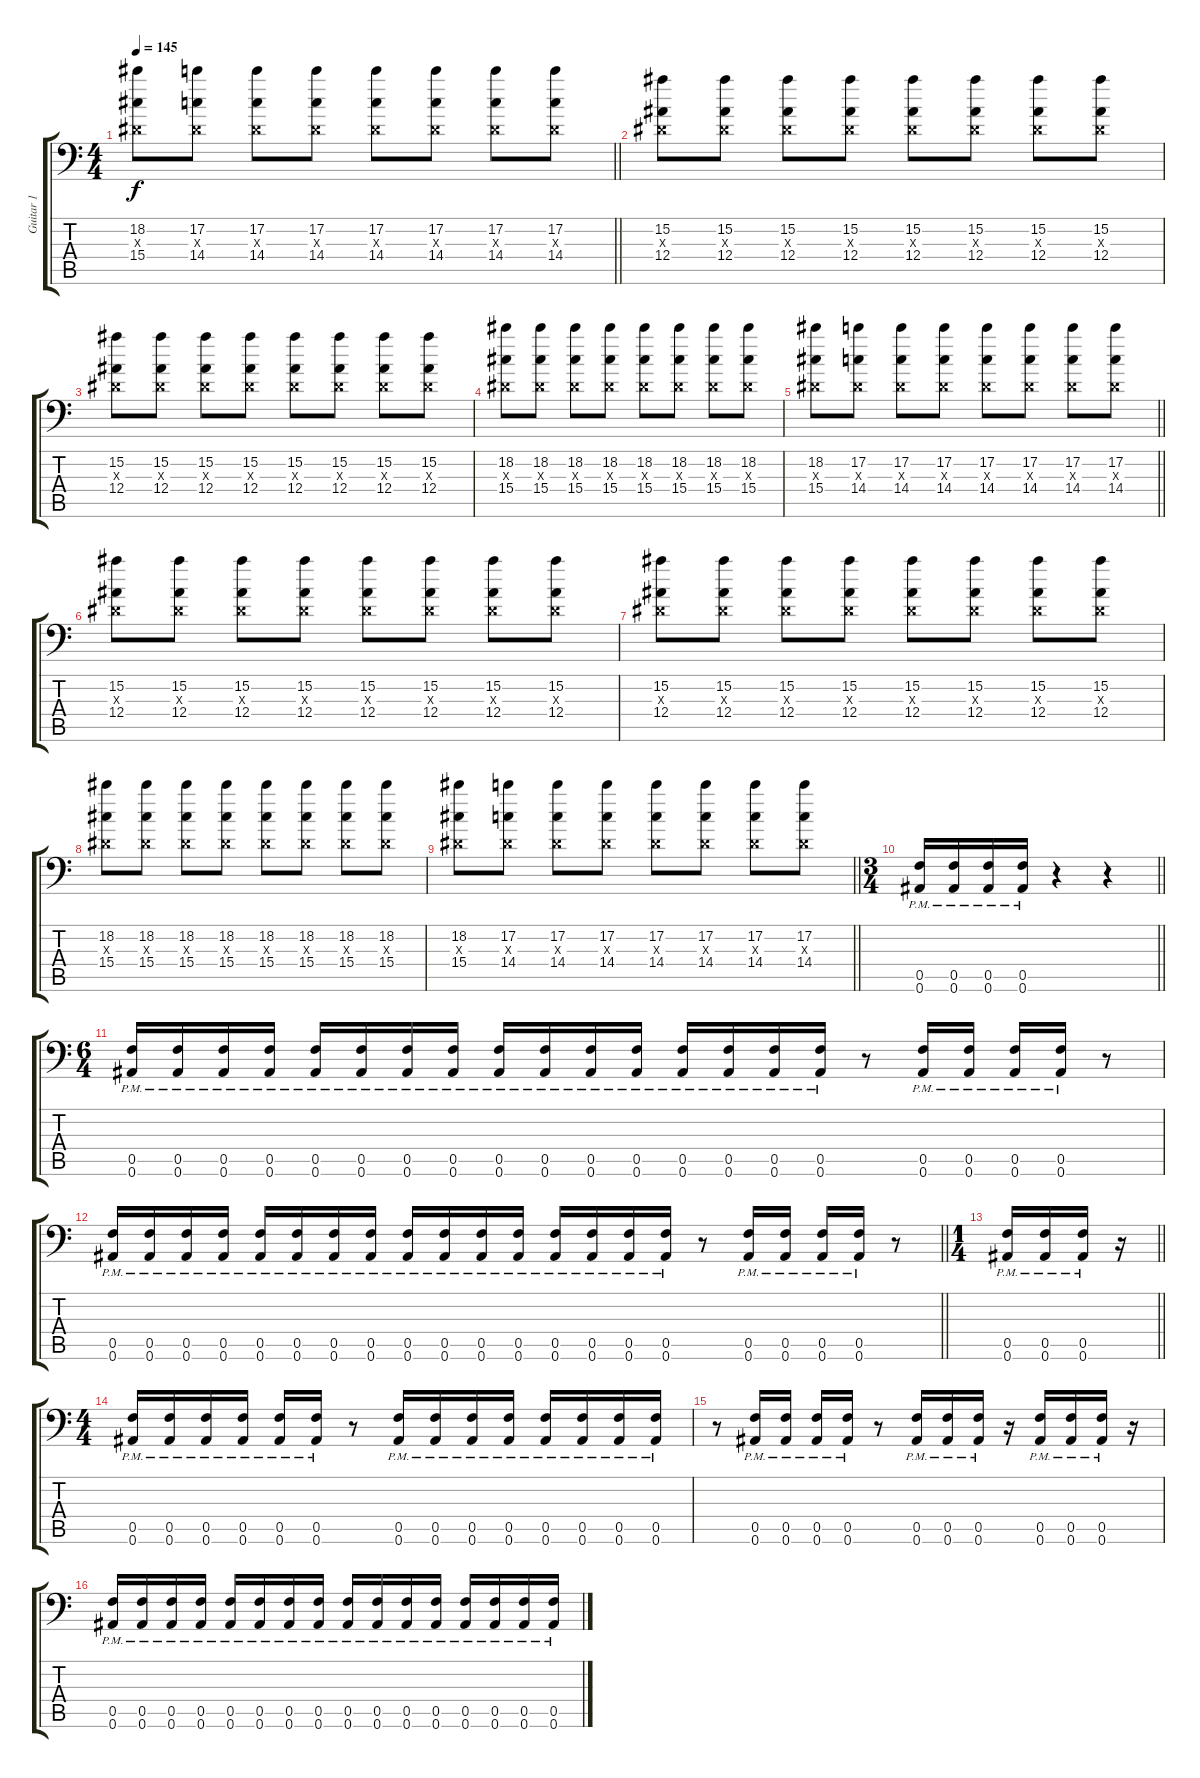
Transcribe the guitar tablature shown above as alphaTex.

\track ("Guitar 1" "Guitar 1") {instrument distortionguitar}
\staff {score tabs}
\tuning (C4 G3 Eb3 Bb2 F2 Bb1) {hide}
\ts (4 4)
\tempo 145
\clef f4
\barLineRight lightlight
\ks c
(18.2 0.3{x} 15.4).8{dy f} (17.2 0.3{x} 14.4).8 (17.2 0.3{x} 14.4).8 (17.2 0.3{x} 14.4).8 (17.2 0.3{x} 14.4).8 (17.2 0.3{x} 14.4).8 (17.2 0.3{x} 14.4).8 (17.2 0.3{x} 14.4).8 |
(15.2 0.3{x} 12.4).8 (15.2 0.3{x} 12.4).8 (15.2 0.3{x} 12.4).8 (15.2 0.3{x} 12.4).8 (15.2 0.3{x} 12.4).8 (15.2 0.3{x} 12.4).8 (15.2 0.3{x} 12.4).8 (15.2 0.3{x} 12.4).8 |
(15.2 0.3{x} 12.4).8 (15.2 0.3{x} 12.4).8 (15.2 0.3{x} 12.4).8 (15.2 0.3{x} 12.4).8 (15.2 0.3{x} 12.4).8 (15.2 0.3{x} 12.4).8 (15.2 0.3{x} 12.4).8 (15.2 0.3{x} 12.4).8 |
(18.2 0.3{x} 15.4).8 (18.2 0.3{x} 15.4).8 (18.2 0.3{x} 15.4).8 (18.2 0.3{x} 15.4).8 (18.2 0.3{x} 15.4).8 (18.2 0.3{x} 15.4).8 (18.2 0.3{x} 15.4).8 (18.2 0.3{x} 15.4).8 |
\barLineRight lightlight
(18.2 0.3{x} 15.4).8 (17.2 0.3{x} 14.4).8 (17.2 0.3{x} 14.4).8 (17.2 0.3{x} 14.4).8 (17.2 0.3{x} 14.4).8 (17.2 0.3{x} 14.4).8 (17.2 0.3{x} 14.4).8 (17.2 0.3{x} 14.4).8 |
(15.2 0.3{x} 12.4).8 (15.2 0.3{x} 12.4).8 (15.2 0.3{x} 12.4).8 (15.2 0.3{x} 12.4).8 (15.2 0.3{x} 12.4).8 (15.2 0.3{x} 12.4).8 (15.2 0.3{x} 12.4).8 (15.2 0.3{x} 12.4).8 |
(15.2 0.3{x} 12.4).8 (15.2 0.3{x} 12.4).8 (15.2 0.3{x} 12.4).8 (15.2 0.3{x} 12.4).8 (15.2 0.3{x} 12.4).8 (15.2 0.3{x} 12.4).8 (15.2 0.3{x} 12.4).8 (15.2 0.3{x} 12.4).8 |
(18.2 0.3{x} 15.4).8 (18.2 0.3{x} 15.4).8 (18.2 0.3{x} 15.4).8 (18.2 0.3{x} 15.4).8 (18.2 0.3{x} 15.4).8 (18.2 0.3{x} 15.4).8 (18.2 0.3{x} 15.4).8 (18.2 0.3{x} 15.4).8 |
\barLineRight lightlight
(18.2 0.3{x} 15.4).8 (17.2 0.3{x} 14.4).8 (17.2 0.3{x} 14.4).8 (17.2 0.3{x} 14.4).8 (17.2 0.3{x} 14.4).8 (17.2 0.3{x} 14.4).8 (17.2 0.3{x} 14.4).8 (17.2 0.3{x} 14.4).8 |
\ts (3 4)
\barLineRight lightlight
(0.5{pm} 0.6{pm}).16{balance 0} (0.5{pm} 0.6{pm}).16 (0.5{pm} 0.6{pm}).16 (0.5{pm} 0.6{pm}).16 r.4 r.4 |
\ts (6 4)
(0.5{pm} 0.6{pm}).16 (0.5{pm} 0.6{pm}).16 (0.5{pm} 0.6{pm}).16 (0.5{pm} 0.6{pm}).16 (0.5{pm} 0.6{pm}).16 (0.5{pm} 0.6{pm}).16 (0.5{pm} 0.6{pm}).16 (0.5{pm} 0.6{pm}).16 (0.5{pm} 0.6{pm}).16 (0.5{pm} 0.6{pm}).16 (0.5{pm} 0.6{pm}).16 (0.5{pm} 0.6{pm}).16 (0.5{pm} 0.6{pm}).16 (0.5{pm} 0.6{pm}).16 (0.5{pm} 0.6{pm}).16 (0.5{pm} 0.6{pm}).16 r.8 (0.5{pm} 0.6{pm}).16 (0.5{pm} 0.6{pm}).16 (0.5{pm} 0.6{pm}).16 (0.5{pm} 0.6{pm}).16 r.8 |
\barLineRight lightlight
(0.5{pm} 0.6{pm}).16 (0.5{pm} 0.6{pm}).16 (0.5{pm} 0.6{pm}).16 (0.5{pm} 0.6{pm}).16 (0.5{pm} 0.6{pm}).16 (0.5{pm} 0.6{pm}).16 (0.5{pm} 0.6{pm}).16 (0.5{pm} 0.6{pm}).16 (0.5{pm} 0.6{pm}).16 (0.5{pm} 0.6{pm}).16 (0.5{pm} 0.6{pm}).16 (0.5{pm} 0.6{pm}).16 (0.5{pm} 0.6{pm}).16 (0.5{pm} 0.6{pm}).16 (0.5{pm} 0.6{pm}).16 (0.5{pm} 0.6{pm}).16 r.8 (0.5{pm} 0.6{pm}).16 (0.5{pm} 0.6{pm}).16 (0.5{pm} 0.6{pm}).16 (0.5{pm} 0.6{pm}).16 r.8 |
\ts (1 4)
\barLineRight lightlight
(0.5{pm} 0.6{pm}).16 (0.5{pm} 0.6{pm}).16 (0.5{pm} 0.6{pm}).16 r.16 |
\ts (4 4)
(0.5{pm} 0.6{pm}).16 (0.5{pm} 0.6{pm}).16 (0.5{pm} 0.6{pm}).16 (0.5{pm} 0.6{pm}).16 (0.5{pm} 0.6{pm}).16 (0.5{pm} 0.6{pm}).16 r.8 (0.5{pm} 0.6{pm}).16 (0.5{pm} 0.6{pm}).16 (0.5{pm} 0.6{pm}).16 (0.5{pm} 0.6{pm}).16 (0.5{pm} 0.6{pm}).16 (0.5{pm} 0.6{pm}).16 (0.5{pm} 0.6{pm}).16 (0.5{pm} 0.6{pm}).16 |
r.8 (0.5{pm} 0.6{pm}).16 (0.5{pm} 0.6{pm}).16 (0.5{pm} 0.6{pm}).16 (0.5{pm} 0.6{pm}).16 r.8 (0.5{pm} 0.6{pm}).16 (0.5{pm} 0.6{pm}).16 (0.5{pm} 0.6{pm}).16 r.16 (0.5{pm} 0.6{pm}).16 (0.5{pm} 0.6{pm}).16 (0.5{pm} 0.6{pm}).16 r.16 |
(0.5{pm} 0.6{pm}).16 (0.5{pm} 0.6{pm}).16 (0.5{pm} 0.6{pm}).16 (0.5{pm} 0.6{pm}).16 (0.5{pm} 0.6{pm}).16 (0.5{pm} 0.6{pm}).16 (0.5{pm} 0.6{pm}).16 (0.5{pm} 0.6{pm}).16 (0.5{pm} 0.6{pm}).16 (0.5{pm} 0.6{pm}).16 (0.5{pm} 0.6{pm}).16 (0.5{pm} 0.6{pm}).16 (0.5{pm} 0.6{pm}).16 (0.5{pm} 0.6{pm}).16 (0.5{pm} 0.6{pm}).16 (0.5{pm} 0.6{pm}).16
